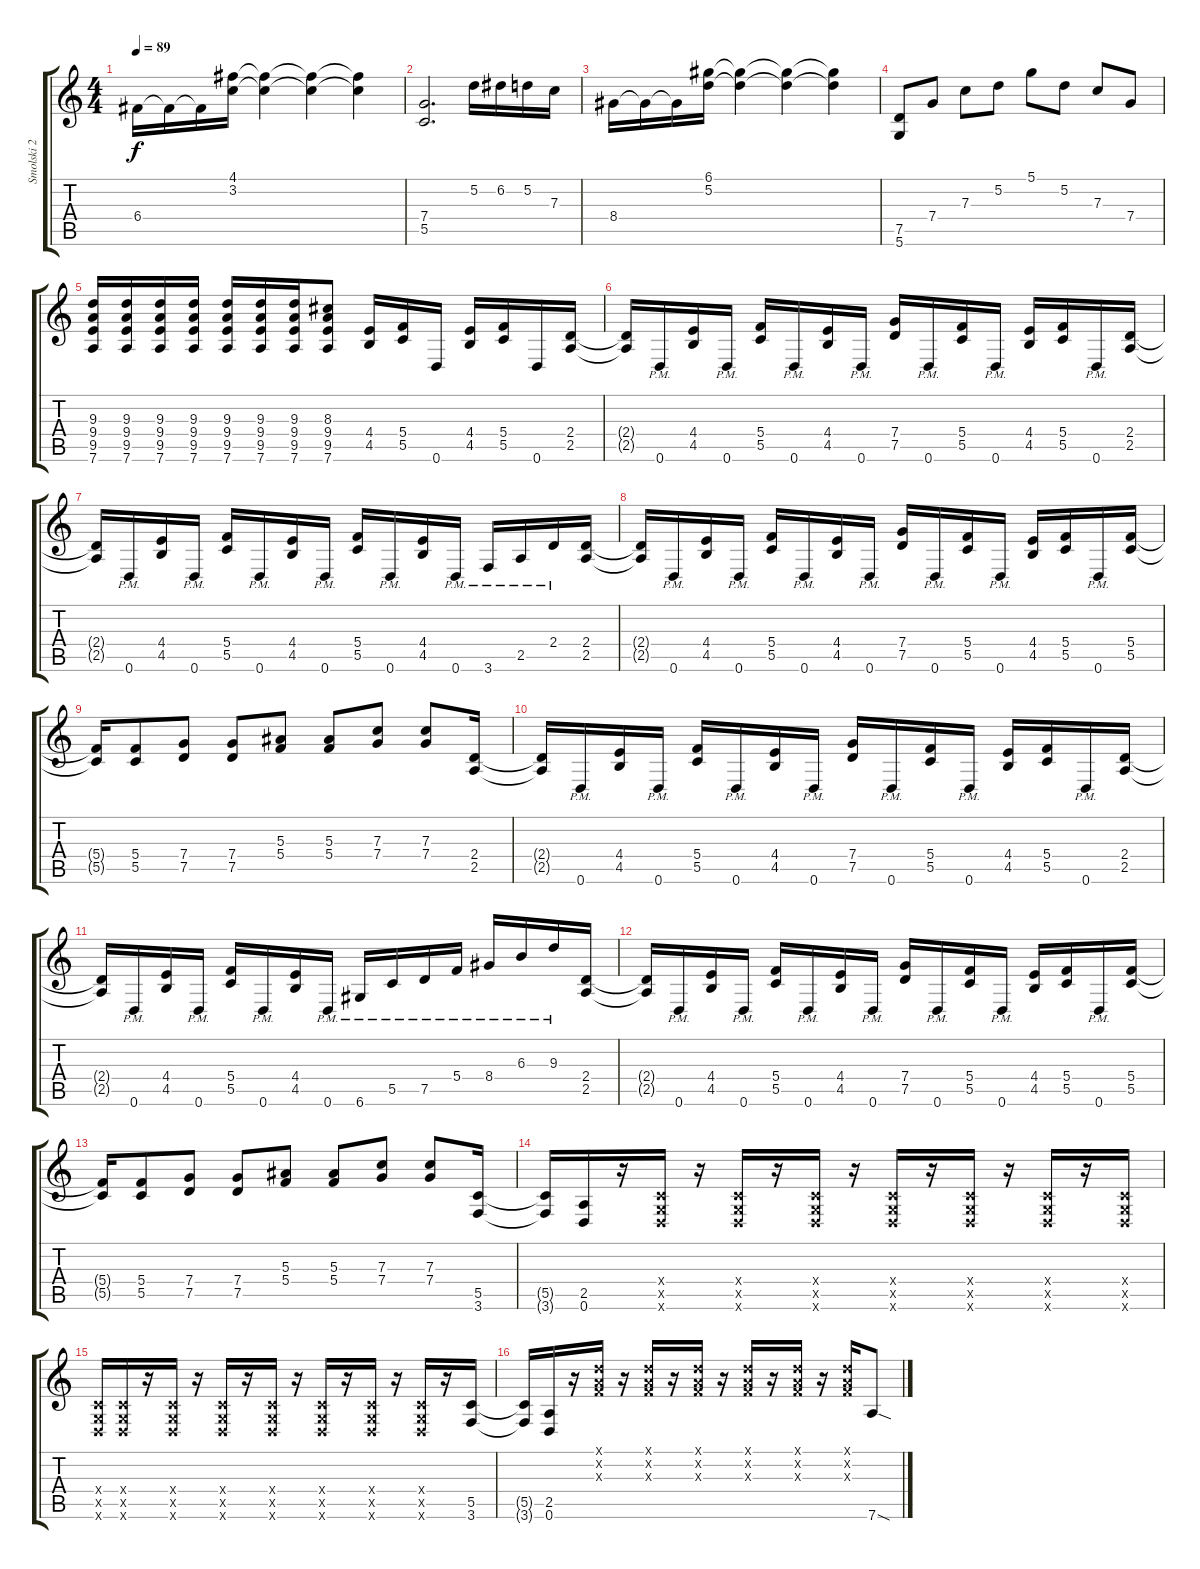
\track ("Smolski 2" "Smolski 2") {instrument distortionguitar}
\staff {score tabs}
\tuning (D4 A3 F3 C3 G2 D2) {hide}
\ts (4 4)
\tempo 89
\clef g2
\ks c
6.4.16{dy f} 6.4{t}.16 6.4{t}.16 (4.1 3.2).16 (4.1{t} 3.2{t}).4 (4.1{t} 3.2{t}).4 (4.1{t} 3.2{t}).4 |
(7.4 5.5).2{d} 5.2.16 6.2.16 5.2.16 7.3.16 |
8.4.16 8.4{t}.16 8.4{t}.16 (6.1 5.2).16 (6.1{t} 5.2{t}).4 (6.1{t} 5.2{t}).4 (6.1{t} 5.2{t}).4 |
(7.5 5.6).8 7.4.8 7.3.8 5.2.8 5.1.8 5.2.8 7.3.8 7.4.8 |
(9.3 9.4 9.5 7.6).16 (9.3 9.4 9.5 7.6).16 (9.3 9.4 9.5 7.6).16 (9.3 9.4 9.5 7.6).16 (9.3 9.4 9.5 7.6).16 (9.3 9.4 9.5 7.6).16 (9.3 9.4 9.5 7.6).16 (8.3 9.4 9.5 7.6).8 (4.4 4.5).16{volume 11} (5.4 5.5).16 0.6.16 (4.4 4.5).16 (5.4 5.5).16 0.6.16 (2.4 2.5).16 |
(2.4{t} 2.5{t}).16 0.6{pm}.16 (4.4 4.5).16 0.6{pm}.16 (5.4 5.5).16 0.6{pm}.16 (4.4 4.5).16 0.6{pm}.16 (7.4 7.5).16 0.6{pm}.16 (5.4 5.5).16 0.6{pm}.16 (4.4 4.5).16 (5.4 5.5).16 0.6{pm}.16 (2.4 2.5).16 |
(2.4{t} 2.5{t}).16 0.6{pm}.16 (4.4 4.5).16 0.6{pm}.16 (5.4 5.5).16 0.6{pm}.16 (4.4 4.5).16 0.6{pm}.16 (5.4 5.5).16 0.6{pm}.16 (4.4 4.5).16 0.6{pm}.16 3.6{pm}.16 2.5{pm}.16 2.4{pm}.16 (2.4 2.5).16 |
(2.4{t} 2.5{t}).16 0.6{pm}.16 (4.4 4.5).16 0.6{pm}.16 (5.4 5.5).16 0.6{pm}.16 (4.4 4.5).16 0.6{pm}.16 (7.4 7.5).16 0.6{pm}.16 (5.4 5.5).16 0.6{pm}.16 (4.4 4.5).16 (5.4 5.5).16 0.6{pm}.16 (5.4 5.5).16 |
(5.4{t} 5.5{t}).16 (5.4 5.5).8 (7.4 7.5).8 (7.4 7.5).8 (5.3 5.4).8 (5.3 5.4).8 (7.3 7.4).8 (7.3 7.4).8 (2.4 2.5).16 |
(2.4{t} 2.5{t}).16 0.6{pm}.16 (4.4 4.5).16 0.6{pm}.16 (5.4 5.5).16 0.6{pm}.16 (4.4 4.5).16 0.6{pm}.16 (7.4 7.5).16 0.6{pm}.16 (5.4 5.5).16 0.6{pm}.16 (4.4 4.5).16 (5.4 5.5).16 0.6{pm}.16 (2.4 2.5).16 |
(2.4{t} 2.5{t}).16 0.6{pm}.16 (4.4 4.5).16 0.6{pm}.16 (5.4 5.5).16 0.6{pm}.16 (4.4 4.5).16 0.6{pm}.16 6.6{pm}.16 5.5{pm}.16 7.5{pm}.16 5.4{pm}.16 8.4{pm}.16 6.3{pm}.16 9.3{pm}.16 (2.4 2.5).16 |
(2.4{t} 2.5{t}).16 0.6{pm}.16 (4.4 4.5).16 0.6{pm}.16 (5.4 5.5).16 0.6{pm}.16 (4.4 4.5).16 0.6{pm}.16 (7.4 7.5).16 0.6{pm}.16 (5.4 5.5).16 0.6{pm}.16 (4.4 4.5).16 (5.4 5.5).16 0.6{pm}.16 (5.4 5.5).16 |
(5.4{t} 5.5{t}).16 (5.4 5.5).8 (7.4 7.5).8 (7.4 7.5).8 (5.3 5.4).8 (5.3 5.4).8 (7.3 7.4).8 (7.3 7.4).8 (5.5 3.6).16 |
(5.5{t} 3.6{t}).16 (2.5 0.6).16 r.16 (0.4{x} 0.5{x} 0.6{x}).16 r.16 (0.4{x} 0.5{x} 0.6{x}).16 r.16 (0.4{x} 0.5{x} 0.6{x}).16 r.16 (0.4{x} 0.5{x} 0.6{x}).16 r.16 (0.4{x} 0.5{x} 0.6{x}).16 r.16 (0.4{x} 0.5{x} 0.6{x}).16 r.16 (0.4{x} 0.5{x} 0.6{x}).16 |
(0.4{x} 0.5{x} 0.6{x}).16 (0.4{x} 0.5{x} 0.6{x}).16 r.16 (0.4{x} 0.5{x} 0.6{x}).16 r.16 (0.4{x} 0.5{x} 0.6{x}).16 r.16 (0.4{x} 0.5{x} 0.6{x}).16 r.16 (0.4{x} 0.5{x} 0.6{x}).16 r.16 (0.4{x} 0.5{x} 0.6{x}).16 r.16 (0.4{x} 0.5{x} 0.6{x}).16 r.16 (5.5 3.6).16 |
(5.5{t} 3.6{t}).16 (2.5 0.6).16 r.16 (0.1{x} 0.2{x} 0.3{x}).16 r.16 (0.1{x} 0.2{x} 0.3{x}).16 r.16 (0.1{x} 0.2{x} 0.3{x}).16 r.16 (0.1{x} 0.2{x} 0.3{x}).16 r.16 (0.1{x} 0.2{x} 0.3{x}).16 r.16 (0.1{x} 0.2{x} 0.3{x}).16 7.6{sod}.8
